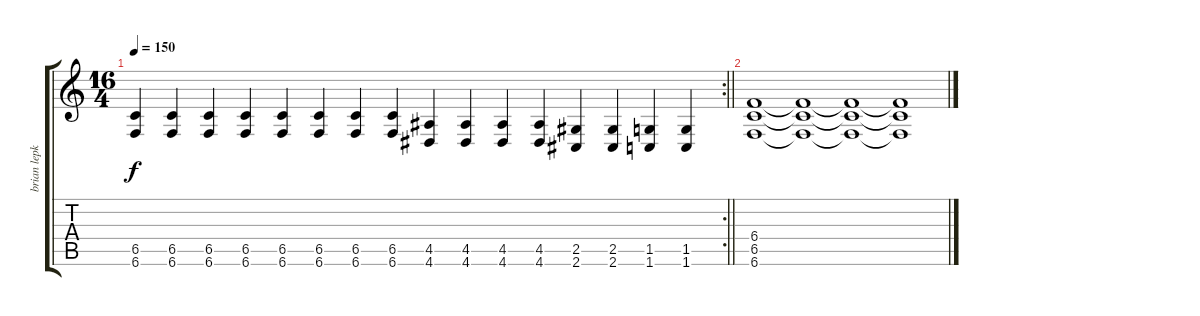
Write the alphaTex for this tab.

\track ("brian lepke" "brian lepk") {instrument electricguitarclean}
\staff {score tabs}
\tuning (Db4 Ab3 E3 B2 Gb2 B1) {hide}
\rc 2
\ts (16 4)
\tempo 150
\clef g2
\barLineRight lightlight
\ks c
(6.5 6.6).4{dy f} (6.5 6.6).4 (6.5 6.6).4 (6.5 6.6).4 (6.5 6.6).4 (6.5 6.6).4 (6.5 6.6).4 (6.5 6.6).4 (4.5 4.6).4 (4.5 4.6).4 (4.5 4.6).4 (4.5 4.6).4 (2.5 2.6).4 (2.5 2.6).4 (1.5 1.6).4 (1.5 1.6).4 |
(6.4 6.5 6.6).1 (6.4{t} 6.5{t} 6.6{t}).1{volume 0} (6.4{t} 6.5{t} 6.6{t}).1 (6.4{t} 6.5{t} 6.6{t}).1
